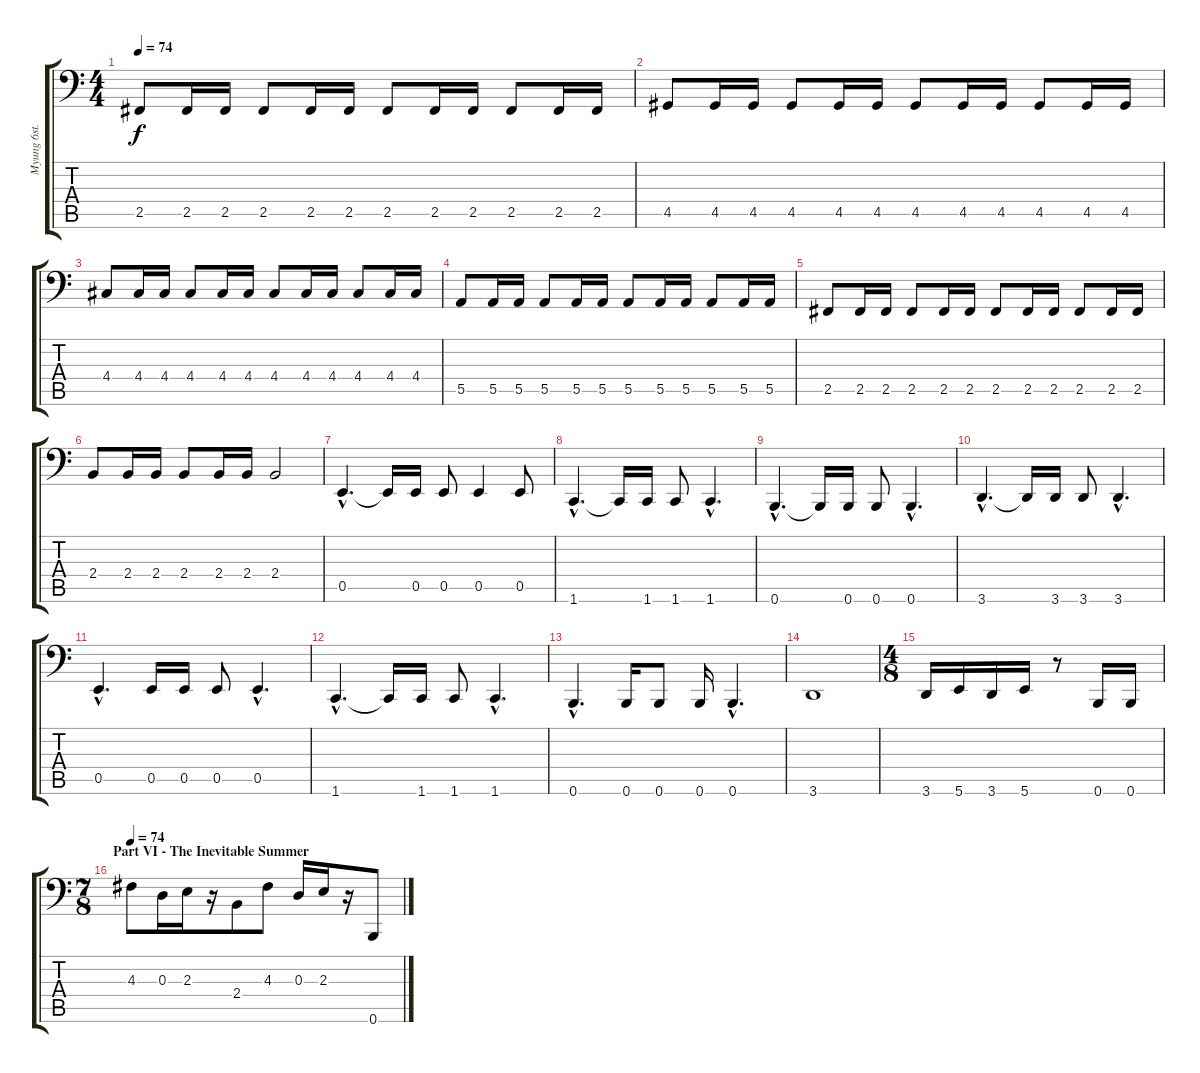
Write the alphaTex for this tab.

\track ("Myung 6st." "Myung 6st.") {instrument electricbasspick}
\staff {score tabs}
\tuning (C3 G2 D2 A1 E1 B0) {hide}
\ts (4 4)
\tempo 74
\clef f4
\ks c
2.5.8{dy f} 2.5.16 2.5.16 2.5.8 2.5.16 2.5.16 2.5.8 2.5.16 2.5.16 2.5.8 2.5.16 2.5.16 |
4.5.8 4.5.16 4.5.16 4.5.8 4.5.16 4.5.16 4.5.8 4.5.16 4.5.16 4.5.8 4.5.16 4.5.16 |
4.4.8 4.4.16 4.4.16 4.4.8 4.4.16 4.4.16 4.4.8 4.4.16 4.4.16 4.4.8 4.4.16 4.4.16 |
5.5.8 5.5.16 5.5.16 5.5.8 5.5.16 5.5.16 5.5.8 5.5.16 5.5.16 5.5.8 5.5.16 5.5.16 |
2.5.8 2.5.16 2.5.16 2.5.8 2.5.16 2.5.16 2.5.8 2.5.16 2.5.16 2.5.8 2.5.16 2.5.16 |
2.4.8 2.4.16 2.4.16 2.4.8 2.4.16 2.4.16 2.4.2 |
0.5{hac}.4{d} 0.5{t}.16 0.5.16 0.5.8 0.5.4 0.5.8 |
1.6{hac}.4{d} 1.6{t}.16 1.6.16 1.6.8 1.6{hac}.4{d} |
0.6{hac}.4{d} 0.6{t}.16 0.6.16 0.6.8 0.6{hac}.4{d} |
3.6{hac}.4{d} 3.6{t}.16 3.6.16 3.6.8 3.6{hac}.4{d} |
0.5{hac}.4{d} 0.5.16 0.5.16 0.5.8 0.5{hac}.4{d} |
1.6{hac}.4{d} 1.6{t}.16 1.6.16 1.6.8 1.6{hac}.4{d} |
0.6{hac}.4{d} 0.6.16 0.6.8 0.6.16 0.6{hac}.4{d} |
3.6.1 |
\ts (4 8)
3.6.16 5.6.16 3.6.16 5.6.16 r.8 0.6.16 0.6.16 |
\ts (7 8)
\section ("" "Part VI - The Inevitable Summer")
\tempo 74
4.3.8 0.3.16 2.3.16 r.16 2.4.8 4.3.8 0.3.16 2.3.16 r.16 0.6.8
